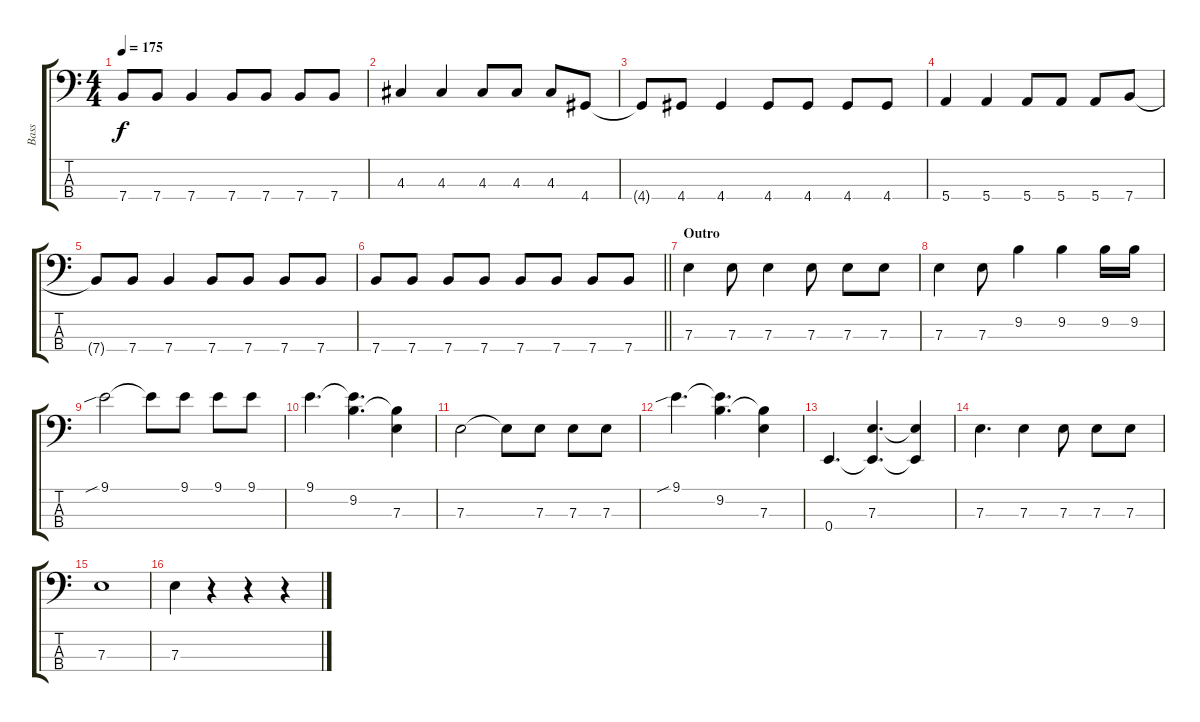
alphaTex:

\track ("Bass" "Bass") {instrument electricbasspick}
\staff {score tabs}
\tuning (G2 D2 A1 E1) {hide}
\ts (4 4)
\tempo 175
\clef f4
\ks c
7.4{t}.8{dy f} 7.4.8 7.4.4 7.4.8 7.4.8 7.4.8 7.4.8 |
4.3.4 4.3.4 4.3.8 4.3.8 4.3.8 4.4.8 |
4.4{t}.8 4.4.8 4.4.4 4.4.8 4.4.8 4.4.8 4.4.8 |
5.4.4 5.4.4 5.4.8 5.4.8 5.4.8 7.4.8 |
7.4{t}.8 7.4.8 7.4.4 7.4.8 7.4.8 7.4.8 7.4.8 |
\barLineRight lightlight
7.4.8 7.4.8 7.4.8 7.4.8 7.4.8 7.4.8 7.4.8 7.4.8 |
\section ("" "Outro")
7.3.4 7.3.8 7.3.4 7.3.8 7.3.8 7.3.8 |
7.3.4 7.3.8 9.2.4 9.2.4 9.2.16 9.2.16 |
9.1{sib}.2 9.1{t}.8 9.1.8 9.1.8 9.1.8 |
9.1.4{d} (9.1{t} 9.2).4{d} (9.2{t} 7.3).4 |
7.3.2 7.3{t}.8 7.3.8 7.3.8 7.3.8 |
9.1{sib}.4{d} (9.1{t} 9.2).4{d} (9.2{t} 7.3).4 |
0.4.4{d} (7.3 0.4{t}).4{d} (7.3{t} 0.4{t}).4 |
7.3.4{d} 7.3.4 7.3.8 7.3.8 7.3.8 |
7.3.1 |
7.3.4 r.4 r.4 r.4
